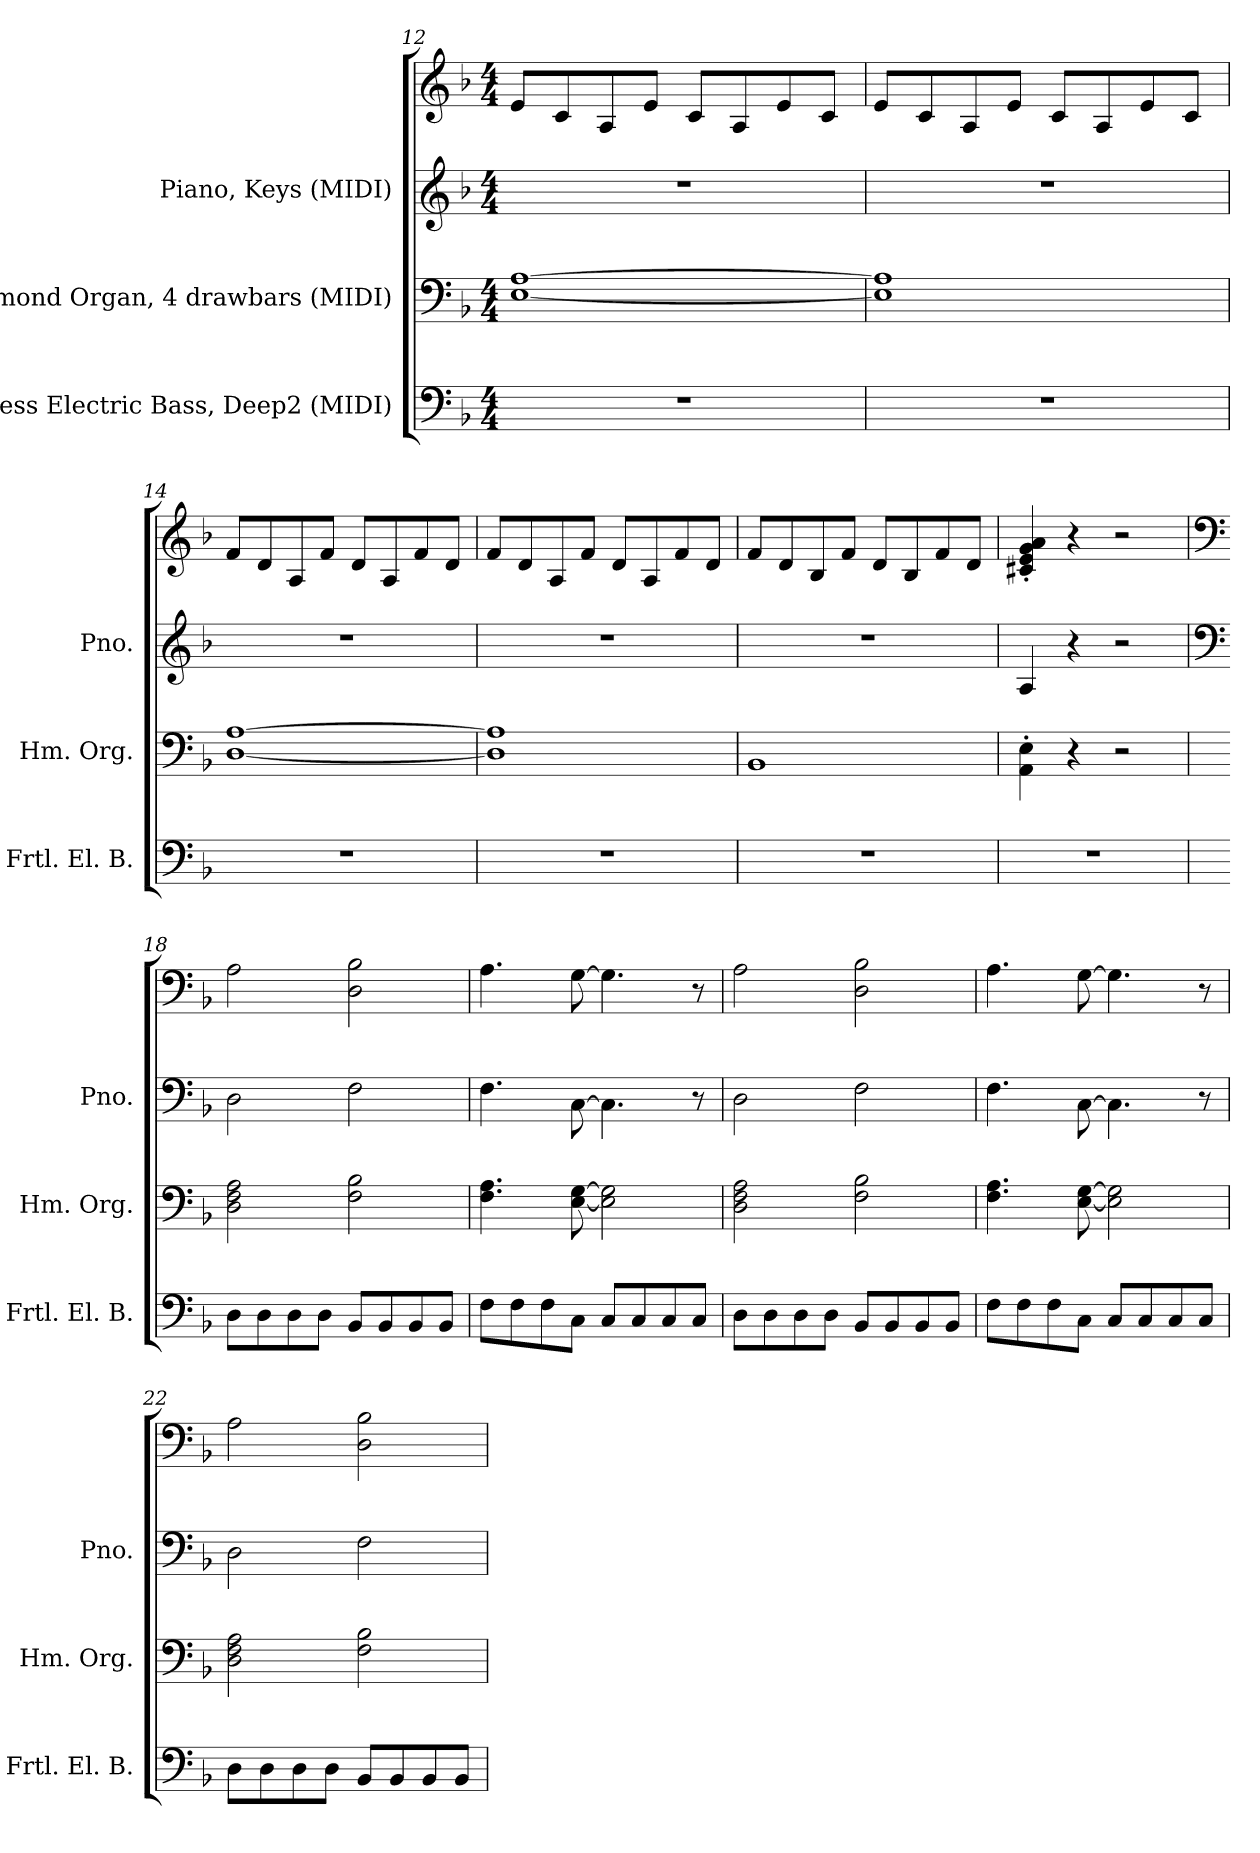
**kern	**kern	**kern	**kern
*part3	*part2	*part1	*part1
*staff4	*staff3	*staff2	*staff1
*I"Fretless Electric Bass, Deep2 (MIDI)	*I"Hammond Organ, 4 drawbars (MIDI)	*I"Piano, Keys (MIDI)	*
*I'Frtl. El. B.	*I'Hm. Org.	*I'Pno.	*
!!LO:PB:g=z
*clefF4	*clefF4	*clefG2	*clefG2
*ITrd7c12	*	*	*
*k[b-]	*k[b-]	*k[b-]	*k[b-]
*M4/4	*M4/4	*M4/4	*M4/4
=12	=12	=12	=12
1r	[1E [1A	1r	8e/L
.	.	.	8c/
.	.	.	8A/
.	.	.	8e/J
.	.	.	8c/L
.	.	.	8A/
.	.	.	8e/
.	.	.	8c/J
=13	=13	=13	=13
1r	1E] 1A]	1r	8e/L
.	.	.	8c/
.	.	.	8A/
.	.	.	8e/J
.	.	.	8c/L
.	.	.	8A/
.	.	.	8e/
.	.	.	8c/J
=14	=14	=14	=14
1r	[1D [1A	1r	8f/L
.	.	.	8d/
.	.	.	8A/
.	.	.	8f/J
.	.	.	8d/L
.	.	.	8A/
.	.	.	8f/
.	.	.	8d/J
=15	=15	=15	=15
1r	1D] 1A]	1r	8f/L
.	.	.	8d/
.	.	.	8A/
.	.	.	8f/J
.	.	.	8d/L
.	.	.	8A/
.	.	.	8f/
.	.	.	8d/J
!!LO:LB:g=z
=16	=16	=16	=16
1r	1BB-	1r	8f/L
.	.	.	8d/
.	.	.	8B-/
.	.	.	8f/J
.	.	.	8d/L
.	.	.	8B-/
.	.	.	8f/
.	.	.	8d/J
=17	=17	=17	=17
1r	4AA\' 4E\'	4A/	4c#X/' 4e/' 4g/' 4a/'
.	4r	4r	4r
.	2r	2r	2r
=18	=18	=18	=18
*	*	*clefF4	*clefF4
8DD\L	2D\ 2F\ 2A\	2D\	2A\
8DD\	.	.	.
8DD\	.	.	.
8DD\J	.	.	.
8BBB-/L	2F\ 2B-\	2F\	2D\ 2B-\
8BBB-/	.	.	.
8BBB-/	.	.	.
8BBB-/J	.	.	.
=19	=19	=19	=19
8FF\L	4.F\ 4.A\	4.F\	4.A\
8FF\	.	.	.
8FF\	.	.	.
8CC\J	[8E\ [8G\	[8C\	[8G\
8CC/L	2E\] 2G\]	4.C\]	4.G\]
8CC/	.	.	.
8CC/	.	.	.
8CC/J	.	8r	8r
=20	=20	=20	=20
8DD\L	2D\ 2F\ 2A\	2D\	2A\
8DD\	.	.	.
8DD\	.	.	.
8DD\J	.	.	.
8BBB-/L	2F\ 2B-\	2F\	2D\ 2B-\
8BBB-/	.	.	.
8BBB-/	.	.	.
8BBB-/J	.	.	.
!!LO:LB:g=z
=21	=21	=21	=21
8FF\L	4.F\ 4.A\	4.F\	4.A\
8FF\	.	.	.
8FF\	.	.	.
8CC\J	[8E\ [8G\	[8C\	[8G\
8CC/L	2E\] 2G\]	4.C\]	4.G\]
8CC/	.	.	.
8CC/	.	.	.
8CC/J	.	8r	8r
=22	=22	=22	=22
8DD\L	2D\ 2F\ 2A\	2D\	2A\
8DD\	.	.	.
8DD\	.	.	.
8DD\J	.	.	.
8BBB-/L	2F\ 2B-\	2F\	2D\ 2B-\
8BBB-/	.	.	.
8BBB-/	.	.	.
8BBB-/J	.	.	.
=	=	=	=
*-	*-	*-	*-
